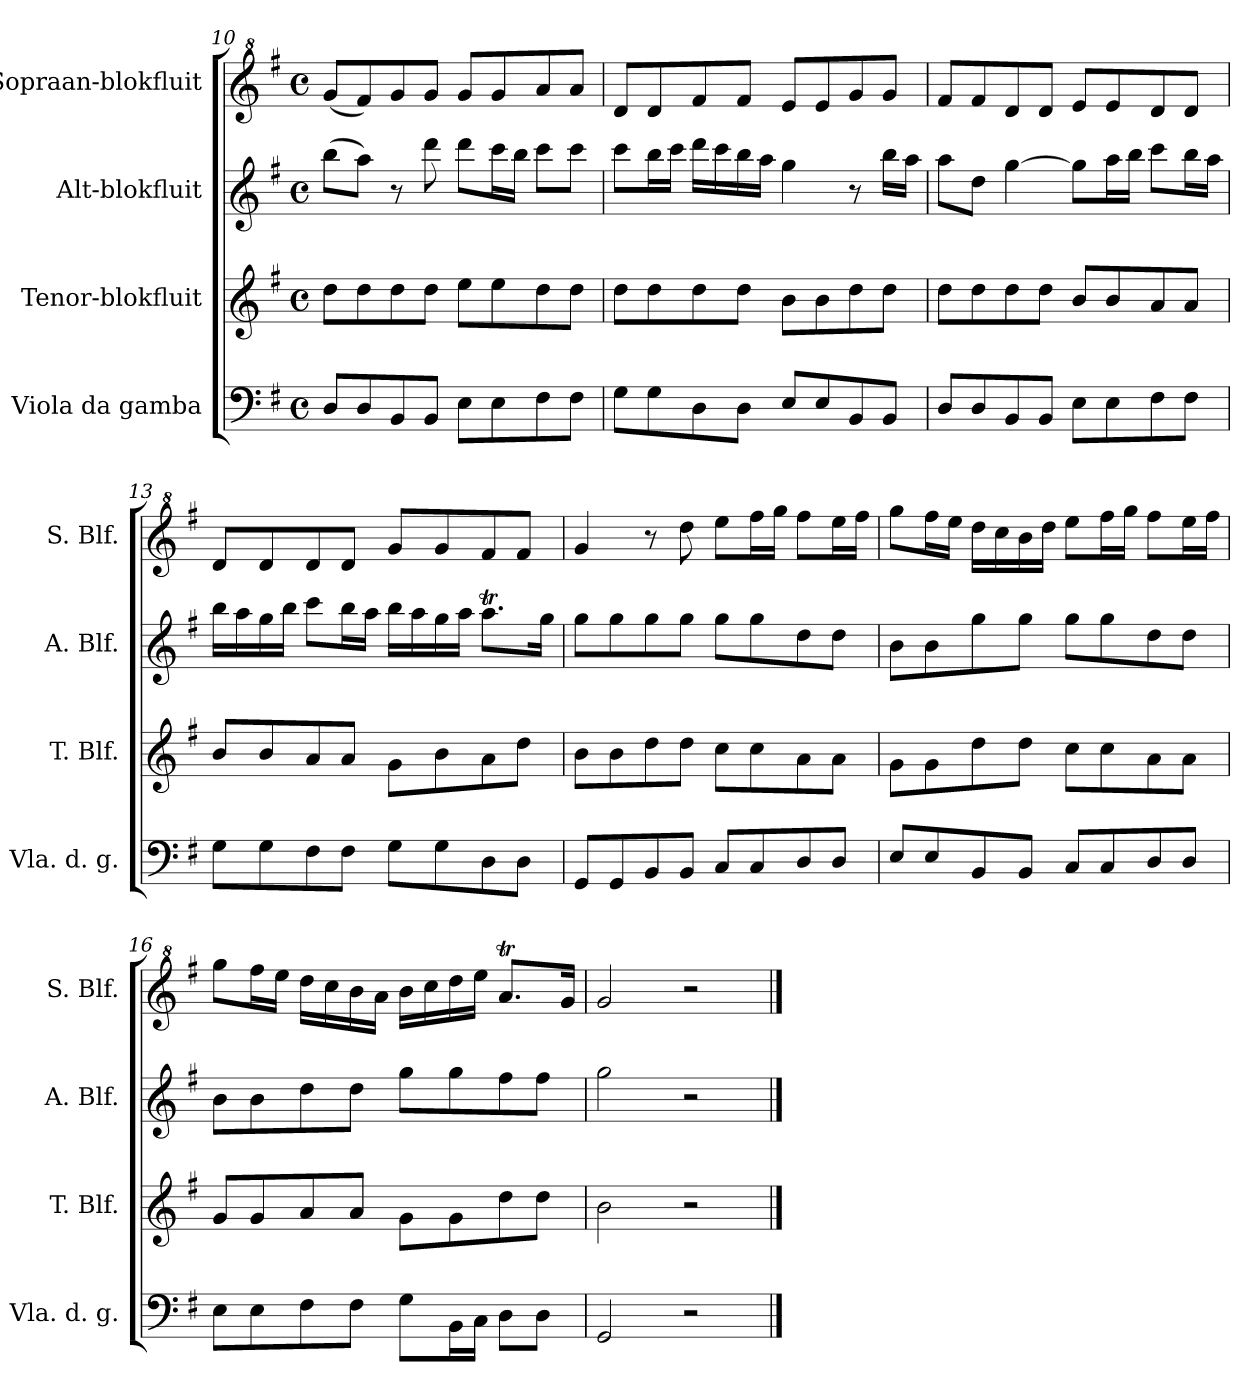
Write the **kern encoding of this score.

**kern	**kern	**kern	**kern
*part4	*part3	*part2	*part1
*staff4	*staff3	*staff2	*staff1
*I"Viola da gamba	*I"Tenor-blokfluit	*I"Alt-blokfluit	*I"Sopraan-blokfluit
*I'Vla. d. g.	*I'T. Blf.	*I'A. Blf.	*I'S. Blf.
!!LO:PB:g=z
*clefF4	*clefG2	*clefG2	*clefG^2
*k[f#]	*k[f#]	*k[f#]	*k[f#]
*M4/4	*M4/4	*M4/4	*M4/4
*met(c)	*met(c)	*met(c)	*met(c)
=10	=10	=10	=10
8D/L	8dd\L	(8bb\L	(8gg/L
8D/	8dd\	8aa\J)	8ff#/)
8BB/	8dd\	8r	8gg/
8BB/J	8dd\J	8ddd\	8gg/J
8E\L	8ee\L	8ddd\L	8gg/L
8E\	8ee\	16ccc\L	8gg/
.	.	16bb\JJ	.
8F#\	8dd\	8ccc\L	8aa/
8F#\J	8dd\J	8ccc\J	8aa/J
=11	=11	=11	=11
8G\L	8dd\L	8ccc\L	8dd/L
8G\	8dd\	16bb\L	8dd/
.	.	16ccc\JJ	.
8D\	8dd\	16ddd\LL	8ff#/
.	.	16ccc\	.
8D\J	8dd\J	16bb\	8ff#/J
.	.	16aa\JJ	.
8E/L	8b\L	4gg\	8ee/L
8E/	8b\	.	8ee/
8BB/	8dd\	8r	8gg/
8BB/J	8dd\J	16bb\LL	8gg/J
.	.	16aa\JJ	.
=12	=12	=12	=12
8D/L	8dd\L	8aa\L	8ff#/L
8D/	8dd\	8dd\J	8ff#/
8BB/	8dd\	[4gg\	8dd/
8BB/J	8dd\J	.	8dd/J
8E\L	8b/L	8gg\L]	8ee/L
8E\	8b/	16aa\L	8ee/
.	.	16bb\JJ	.
8F#\	8a/	8ccc\L	8dd/
8F#\J	8a/J	16bb\L	8dd/J
.	.	16aa\JJ	.
!!LO:LB:g=z
=13	=13	=13	=13
8G\L	8b/L	16bb\LL	8dd/L
.	.	16aa\	.
8G\	8b/	16gg\	8dd/
.	.	16bb\JJ	.
8F#\	8a/	8ccc\L	8dd/
8F#\J	8a/J	16bb\L	8dd/J
.	.	16aa\JJ	.
8G\L	8g\L	16bb\LL	8gg/L
.	.	16aa\	.
8G\	8b\	16gg\	8gg/
.	.	16aa\JJ	.
8D\	8a\	8.aaT\L	8ff#/
8D\J	8dd\J	.	8ff#/J
.	.	16gg\Jk	.
=14	=14	=14	=14
8GG/L	8b\L	8gg\L	4gg/
8GG/	8b\	8gg\	.
8BB/	8dd\	8gg\	8r
8BB/J	8dd\J	8gg\J	8ddd\
8C/L	8cc\L	8gg\L	8eee\L
8C/	8cc\	8gg\	16fff#\L
.	.	.	16ggg\JJ
8D/	8a\	8dd\	8fff#\L
8D/J	8a\J	8dd\J	16eee\L
.	.	.	16fff#\JJ
=15	=15	=15	=15
8E/L	8g\L	8b\L	8ggg\L
8E/	8g\	8b\	16fff#\L
.	.	.	16eee\JJ
8BB/	8dd\	8gg\	16ddd\LL
.	.	.	16ccc\
8BB/J	8dd\J	8gg\J	16bb\
.	.	.	16ddd\JJ
8C/L	8cc\L	8gg\L	8eee\L
8C/	8cc\	8gg\	16fff#\L
.	.	.	16ggg\JJ
8D/	8a\	8dd\	8fff#\L
8D/J	8a\J	8dd\J	16eee\L
.	.	.	16fff#\JJ
!!LO:LB:g=z
=16	=16	=16	=16
8E\L	8g/L	8b\L	8ggg\L
8E\	8g/	8b\	16fff#\L
.	.	.	16eee\JJ
8F#\	8a/	8dd\	16ddd\LL
.	.	.	16ccc\
8F#\J	8a/J	8dd\J	16bb\
.	.	.	16aa\JJ
8G\L	8g\L	8gg\L	16bb\LL
.	.	.	16ccc\
16BB\L	8g\	8gg\	16ddd\
16C\JJ	.	.	16eee\JJ
8D\L	8dd\	8ff#\	8.aaT/L
8D\J	8dd\J	8ff#\J	.
.	.	.	16gg/Jk
=17	=17	=17	=17
2GG/	2b\	2gg\	2gg/
2r	2r	2r	2r
==	==	==	==
*-	*-	*-	*-
